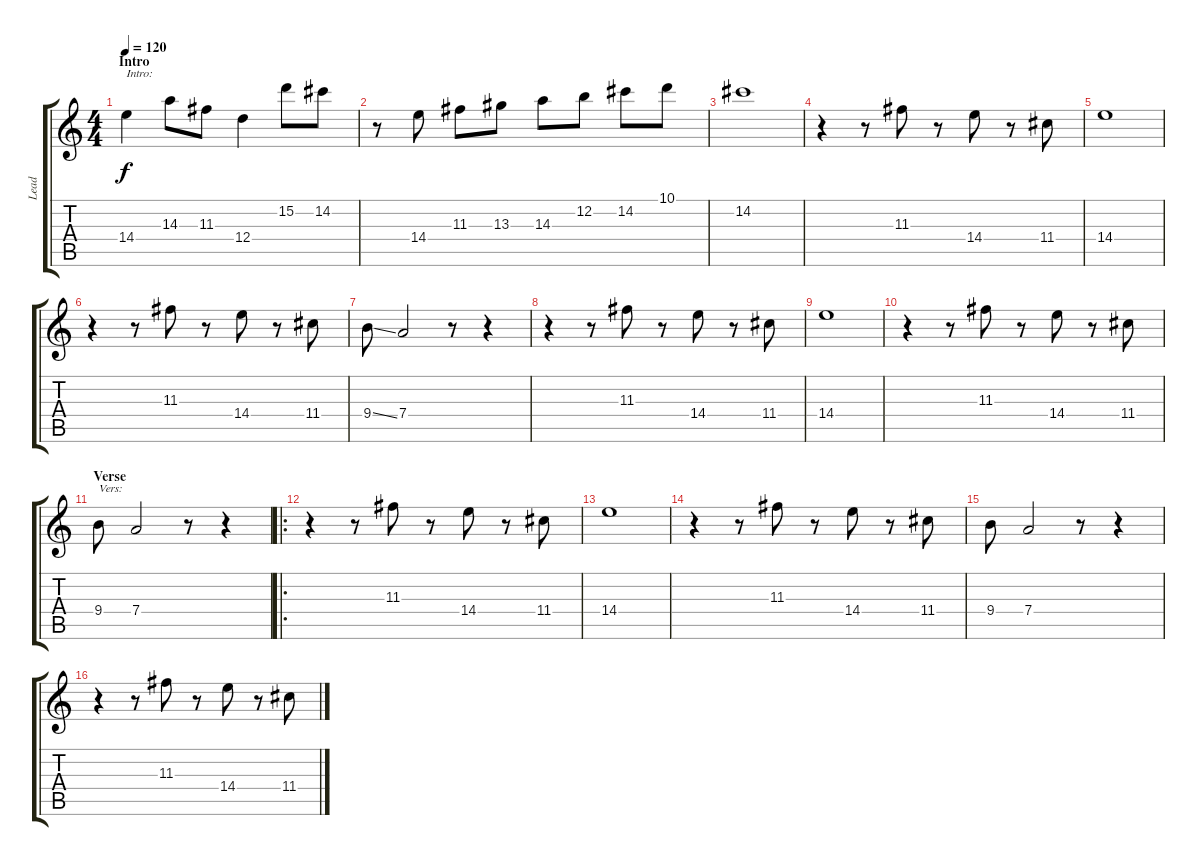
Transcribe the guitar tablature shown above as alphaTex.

\track ("Lead" "Lead") {instrument electricguitarjazz}
\staff {score tabs}
\tuning (E4 B3 G3 D3 A2 E2) {hide}
\ts (4 4)
\section ("" "Intro")
\tempo 120
\clef g2
\ks c
14.4.4{txt "Intro:" dy f instrument electricguitarjazz} 14.3.8 11.3.8 12.4.4 15.2.8 14.2.8 |
r.8 14.4.8 11.3.8 13.3.8 14.3.8 12.2.8 14.2.8 10.1.8 |
14.2.1 |
r.4 r.8 11.3.8 r.8 14.4.8 r.8 11.4.8 |
14.4.1 |
r.4 r.8 11.3.8 r.8 14.4.8 r.8 11.4.8 |
9.4{ss}.8 7.4.2 r.8 r.4 |
r.4 r.8 11.3.8 r.8 14.4.8 r.8 11.4.8 |
14.4.1 |
r.4 r.8 11.3.8 r.8 14.4.8 r.8 11.4.8 |
\section ("" "Verse")
9.4.8{txt "Vers:"} 7.4.2 r.8 r.4 |
\ro
r.4 r.8 11.3.8 r.8 14.4.8 r.8 11.4.8 |
14.4.1 |
r.4 r.8 11.3.8 r.8 14.4.8 r.8 11.4.8 |
9.4.8 7.4.2 r.8 r.4 |
r.4 r.8 11.3.8 r.8 14.4.8 r.8 11.4.8
